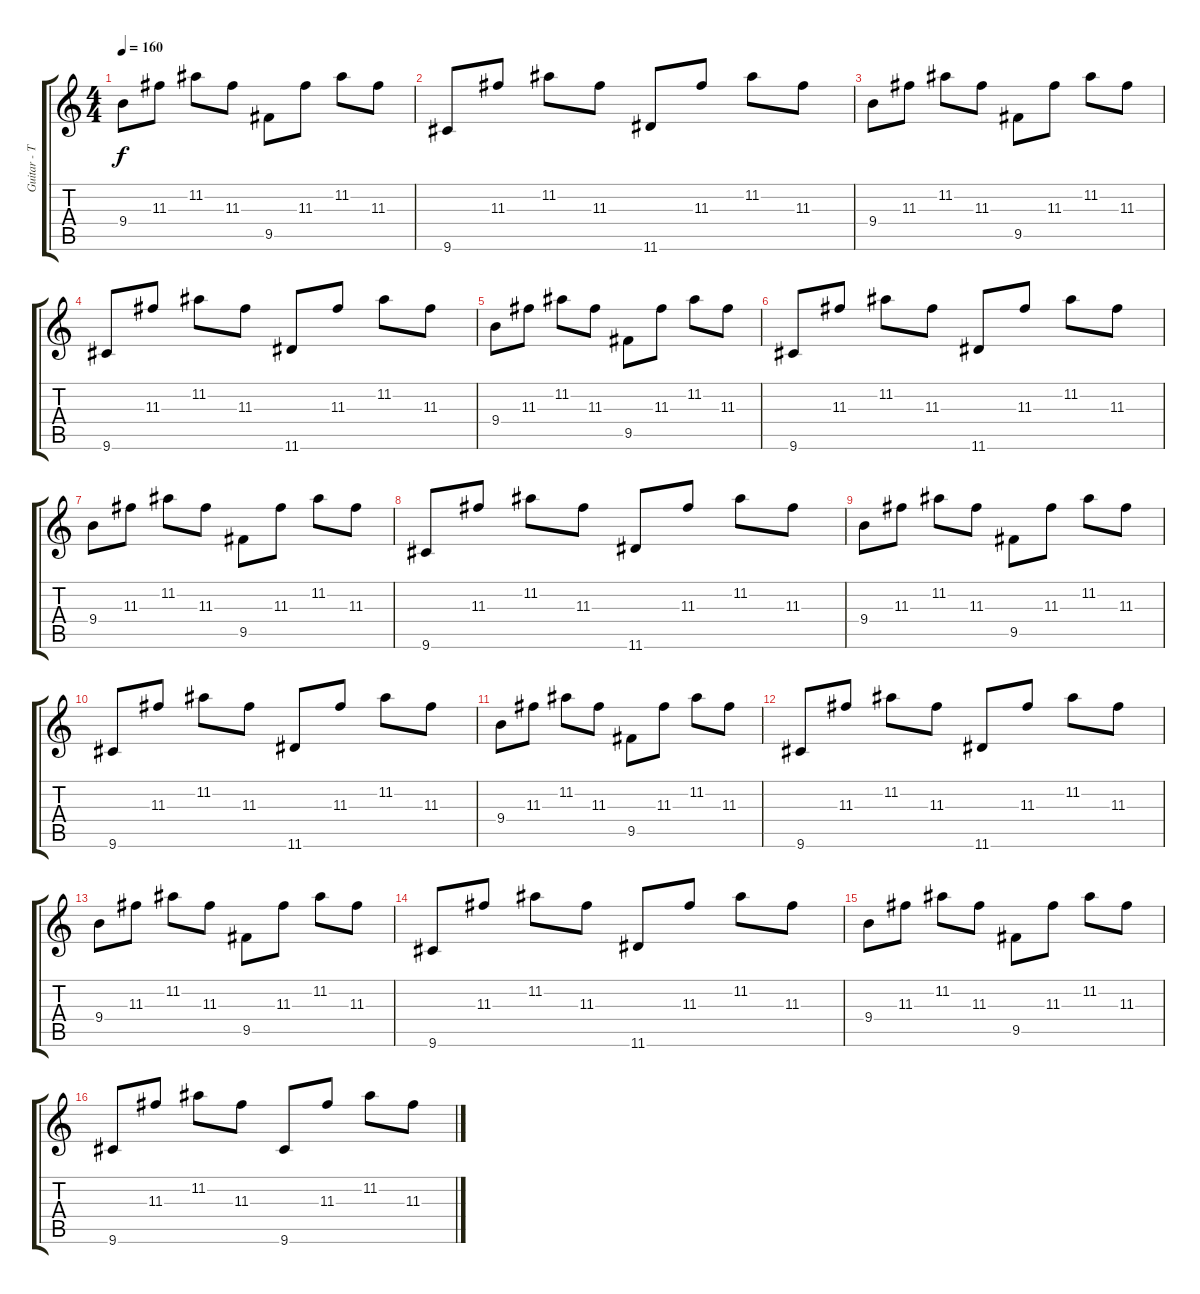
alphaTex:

\track ("Guitar - Tom Mattew Delonge" "Guitar - T") {instrument overdrivenguitar}
\staff {score tabs}
\tuning (E4 B3 G3 D3 A2 E2) {hide}
\ts (4 4)
\tempo 160
\clef g2
\ks c
9.4.8{dy f instrument acousticguitarsteel} 11.3.8 11.2.8 11.3.8 9.5.8 11.3.8 11.2.8 11.3.8 |
9.6.8 11.3.8 11.2.8 11.3.8 11.6.8 11.3.8 11.2.8 11.3.8 |
9.4.8 11.3.8 11.2.8 11.3.8 9.5.8 11.3.8 11.2.8 11.3.8 |
9.6.8 11.3.8 11.2.8 11.3.8 11.6.8 11.3.8 11.2.8 11.3.8 |
9.4.8 11.3.8 11.2.8 11.3.8 9.5.8 11.3.8 11.2.8 11.3.8 |
9.6.8 11.3.8 11.2.8 11.3.8 11.6.8 11.3.8 11.2.8 11.3.8 |
9.4.8 11.3.8 11.2.8 11.3.8 9.5.8 11.3.8 11.2.8 11.3.8 |
9.6.8 11.3.8 11.2.8 11.3.8 11.6.8 11.3.8 11.2.8 11.3.8 |
9.4.8 11.3.8 11.2.8 11.3.8 9.5.8 11.3.8 11.2.8 11.3.8 |
9.6.8 11.3.8 11.2.8 11.3.8 11.6.8 11.3.8 11.2.8 11.3.8 |
9.4.8 11.3.8 11.2.8 11.3.8 9.5.8 11.3.8 11.2.8 11.3.8 |
9.6.8 11.3.8 11.2.8 11.3.8 11.6.8 11.3.8 11.2.8 11.3.8 |
9.4.8 11.3.8 11.2.8 11.3.8 9.5.8 11.3.8 11.2.8 11.3.8 |
9.6.8 11.3.8 11.2.8 11.3.8 11.6.8 11.3.8 11.2.8 11.3.8 |
9.4.8 11.3.8 11.2.8 11.3.8 9.5.8 11.3.8 11.2.8 11.3.8 |
9.6.8 11.3.8 11.2.8 11.3.8 9.6.8 11.3.8 11.2.8 11.3.8
